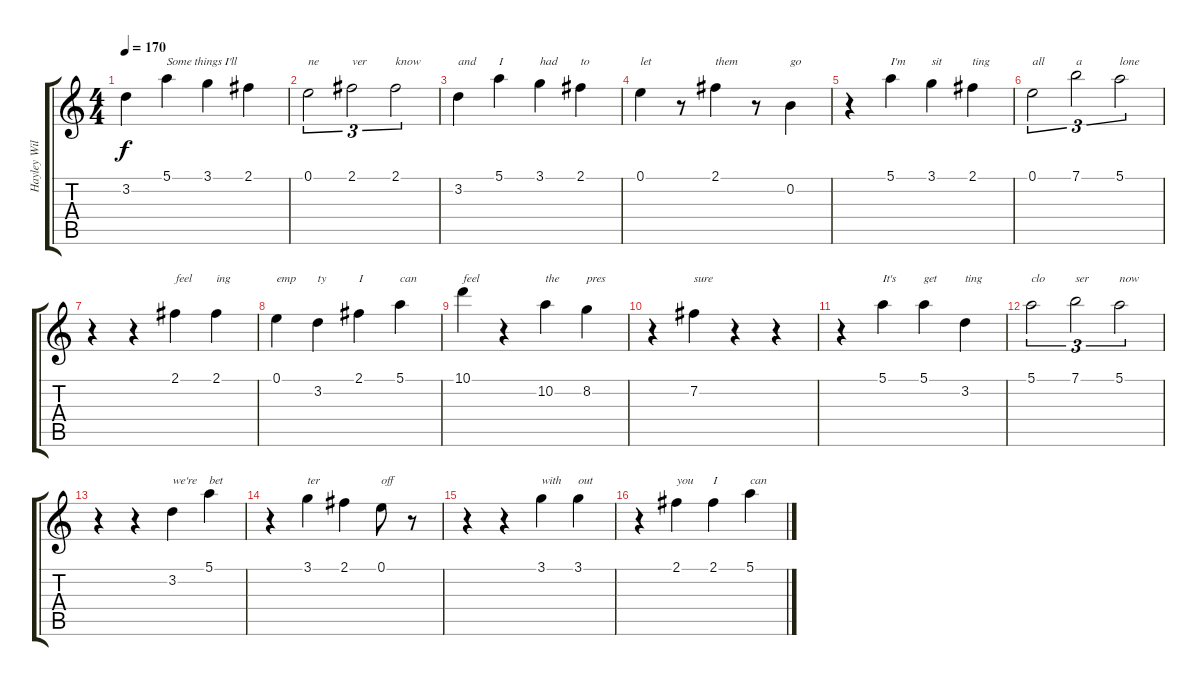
\track ("Hayley Williams Vocals" "Hayley Wil") {mute instrument overdrivenguitar}
\staff {score tabs}
\tuning (E4 B3 G3 D3 A2 D2) {hide}
\ts (4 4)
\tempo 170
\clef g2
\ks c
3.2.4{dy f} 5.1.4{txt "Some things I'll"} 3.1.4 2.1.4 |
0.1.2{tu (3 2) txt "ne"} 2.1.2{tu (3 2) txt "ver"} 2.1.2{tu (3 2) txt "know"} |
3.2.4{txt "and"} 5.1.4{txt "I"} 3.1.4{txt "had"} 2.1.4{txt "to"} |
0.1.4{txt "let"} r.8 2.1.4{txt "them"} r.8 0.2.4{txt "go"} |
r.4 5.1.4{txt "I'm"} 3.1.4{txt "sit"} 2.1.4{txt "ting"} |
0.1.2{tu (3 2) txt "all"} 7.1.2{tu (3 2) txt "a"} 5.1.2{tu (3 2) txt "lone"} |
r.4 r.4 2.1.4{txt "feel"} 2.1.4{txt "ing"} |
0.1.4{txt "emp"} 3.2.4{txt "ty"} 2.1.4{txt "I"} 5.1.4{txt "can"} |
10.1.4{txt "feel"} r.4 10.2.4{txt "the"} 8.2.4{txt "pres"} |
r.4 7.2.4{txt "sure"} r.4 r.4 |
r.4 5.1.4{txt "It's"} 5.1.4{txt "get"} 3.2.4{txt "ting"} |
5.1.2{tu (3 2) txt "clo"} 7.1.2{tu (3 2) txt "ser"} 5.1.2{tu (3 2) txt "now"} |
r.4 r.4 3.2.4{txt "we're"} 5.1.4{txt "bet"} |
r.4 3.1.4{txt "ter"} 2.1.4 0.1.8{txt "off"} r.8 |
r.4 r.4 3.1.4{txt "with"} 3.1.4{txt "out"} |
r.4 2.1.4{txt "you"} 2.1.4{txt "I"} 5.1.4{txt "can"}
